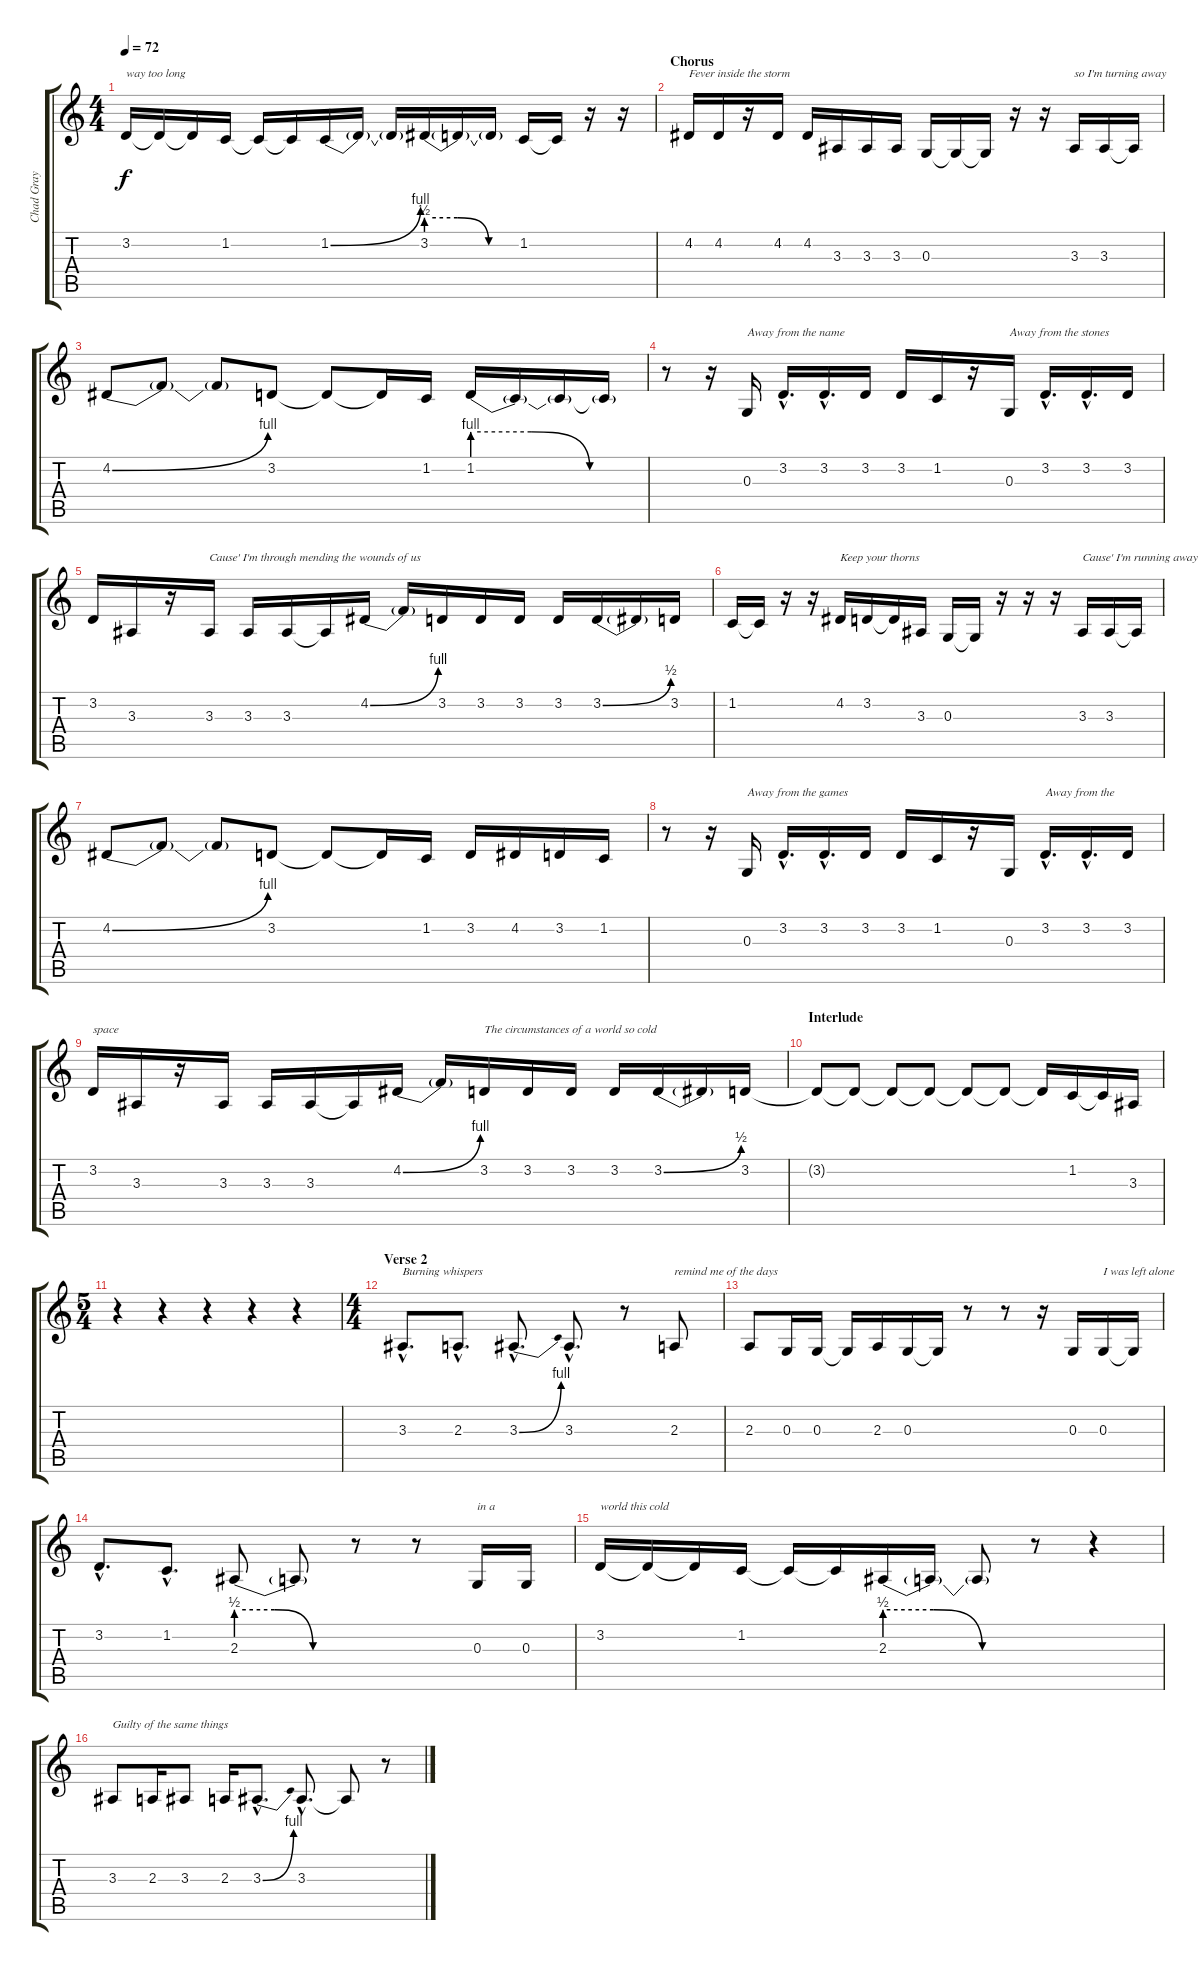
\track ("Chad Gray \"Chüd\" (Vocals)" "Chad Gray ") {instrument harmonica}
\staff {score tabs}
\tuning (E4 B3 G3 D3 A2 E2) {hide}
\ts (4 4)
\tempo 72
\clef g2
\ks c
3.2.16{txt "way too long" dy f} 3.2{t}.16 3.2{t}.16 1.2.16 1.2{t}.16 1.2{t}.16 1.2{be (bend 0 0 60 4)}.16 1.2{t}.16 1.2{t}.16 3.2{be (custom 0 2 20 2 40 0 60 0)}.16 3.2{t}.16 3.2{t}.16 1.2.16 1.2{t}.16 r.16 r.16 |
\section ("" "Chorus")
4.2.16{txt "Fever inside the storm"} 4.2.16 r.16 4.2.16 4.2.16 3.3.16 3.3.16 3.3.16 0.3.16 0.3{t}.16 0.3{t}.16 r.16 r.16 3.3.16{txt "so I'm turning away"} 3.3.16 3.3{t}.16 |
4.2{be (bend 0 0 60 4)}.8 4.2{t}.8 4.2{t}.8 3.2.8 3.2{t}.8 3.2{t}.16 1.2.16 1.2{be (custom 0 4 20 4 40 0 60 0)}.16 1.2{t}.16 1.2{t}.16 1.2{t}.16 |
r.8 r.16 0.3.16{txt "Away from the name"} 3.2{hac}.16{d} 3.2{hac}.16{d} 3.2.16 3.2.16 1.2.16 r.16 0.3.16{txt "Away from the stones"} 3.2{hac}.16{d} 3.2{hac}.16{d} 3.2.16 |
3.2.16 3.3.16 r.16 3.3.16{txt "Cause' I'm through mending the wounds of us"} 3.3.16 3.3.16 3.3{t}.16 4.2{be (bend 0 0 60 4)}.16 4.2{t}.16 3.2.16 3.2.16 3.2.16 3.2.16 3.2{be (bend 0 0 60 2)}.16 3.2{t}.16 3.2.16 |
1.2.16 1.2{t}.16 r.16 r.16 4.2.16{txt "Keep your thorns"} 3.2.16 3.2{t}.16 3.3.16 0.3.16 0.3{t}.16 r.16 r.16 r.16 3.3.16{txt "Cause' I'm running away"} 3.3.16 3.3{t}.16 |
4.2{be (bend 0 0 60 4)}.8 4.2{t}.8 4.2{t}.8 3.2.8 3.2{t}.8 3.2{t}.16 1.2.16 3.2.16 4.2.16 3.2.16 1.2.16 |
r.8 r.16 0.3.16{txt "Away from the games"} 3.2{hac}.16{d} 3.2{hac}.16{d} 3.2.16 3.2.16 1.2.16 r.16 0.3.16 3.2{hac}.16{d txt "Away from the"} 3.2{hac}.16{d} 3.2.16 |
3.2.16{txt "space"} 3.3.16 r.16 3.3.16 3.3.16 3.3.16 3.3{t}.16 4.2{be (bend 0 0 60 4)}.16 4.2{t}.16 3.2.16{txt "The circumstances of a world so cold"} 3.2.16 3.2.16 3.2.16 3.2{be (bend 0 0 60 2)}.16 3.2{t}.16 3.2.16 |
\section ("" "Interlude")
3.2{t}.8 3.2{t}.8 3.2{t}.8 3.2{t}.8 3.2{t}.8 3.2{t}.8 3.2{t}.16 1.2.16 1.2{t}.16 3.3.16 |
\ts (5 4)
r.4 r.4 r.4 r.4 r.4 |
\ts (4 4)
\section ("" "Verse 2")
3.3{hac}.8{d txt "Burning whispers"} 2.3{hac}.8{d} 3.3{be (bend 0 0 60 4) hac}.8{d} 3.3{hac}.8{d} r.8 2.3.8{txt "remind me of the days"} |
2.3.8 0.3.16 0.3.16 0.3{t}.16 2.3.16 0.3.16 0.3{t}.16 r.8 r.8 r.16 0.3.16 0.3.16{txt "I was left alone"} 0.3{t}.16 |
3.2{hac}.8{d} 1.2{hac}.8{d} 2.3{be (custom 0 2 20 2 40 0 60 0)}.8 2.3{t}.8 r.8 r.8 0.3.16{txt "in a"} 0.3.16 |
3.2.16{txt "world this cold"} 3.2{t}.16 3.2{t}.16 1.2.16 1.2{t}.16 1.2{t}.16 2.3{be (custom 0 2 20 2 40 0 60 0)}.16 2.3{t}.16 2.3{t}.8 r.8 r.4 |
3.3.8{txt "Guilty of the same things"} 2.3.16 3.3.8 2.3.16 3.3{be (bend 0 0 60 4) hac}.8{d} 3.3{hac}.8{d} 3.3{t}.8 r.8
